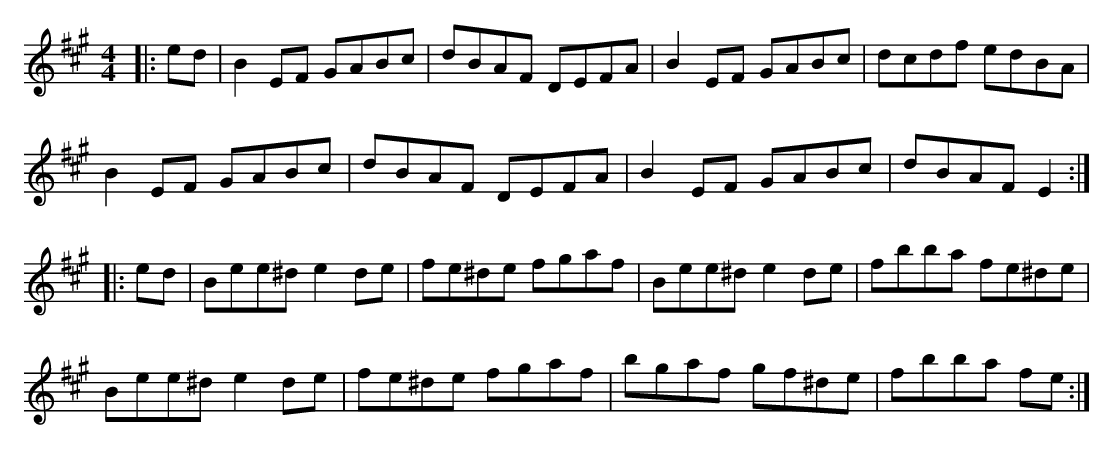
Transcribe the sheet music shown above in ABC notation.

X:1
M:4/4
K:Emix
|:ed|B2 EF GABc|dBAF DEFA|B2 EF GABc|dcdf edBA|
B2 EF GABc|dBAF DEFA|B2EF GABc|dBAF E2:|
|:ed|Bee^d e2 de|fe^de fgaf|Bee^d e2 de|fbba fe^de|
Bee^d e2 de|fe^de fgaf|bgaf gf^de|fbba fe:|
